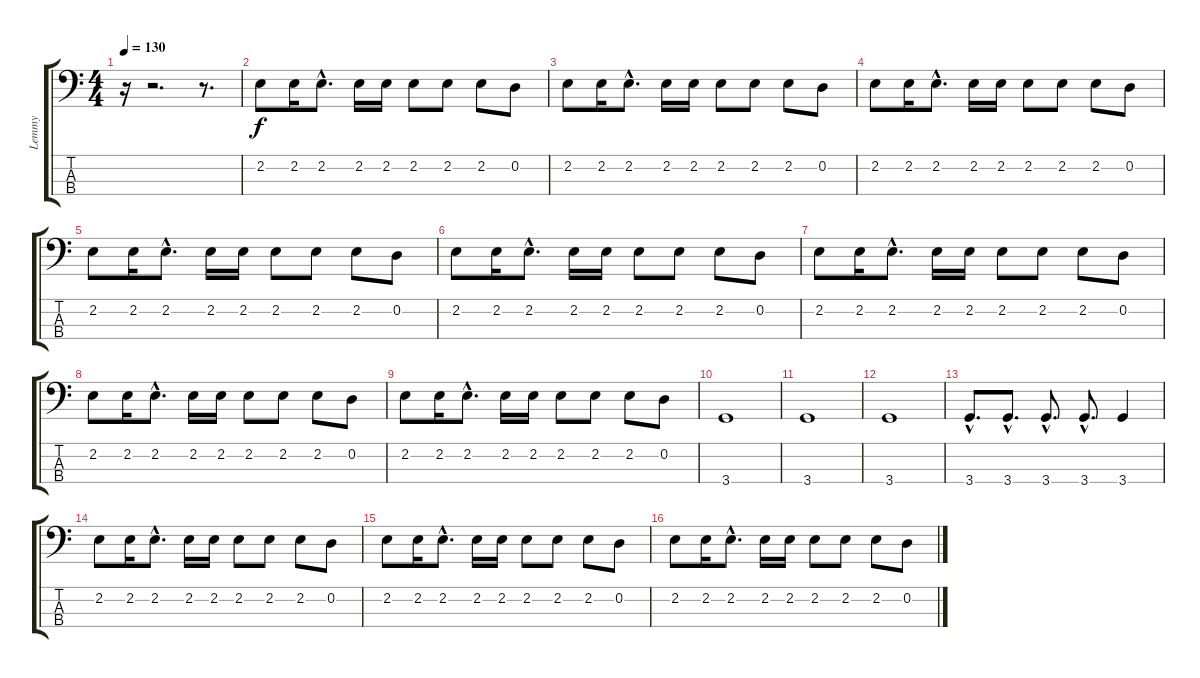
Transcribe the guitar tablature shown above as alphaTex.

\track ("Lemmy" "Lemmy") {instrument electricbasspick}
\staff {score tabs}
\tuning (G2 D2 A1 E1) {hide}
\ts (4 4)
\tempo 130
\clef f4
\ks c
r.16{dy f instrument electricbasspick} r.2{d} r.8{d} |
2.2.8 2.2.16 2.2{hac}.8{d} 2.2.16 2.2.16 2.2.8 2.2.8 2.2.8 0.2.8 |
2.2.8 2.2.16 2.2{hac}.8{d} 2.2.16 2.2.16 2.2.8 2.2.8 2.2.8 0.2.8 |
2.2.8 2.2.16 2.2{hac}.8{d} 2.2.16 2.2.16 2.2.8 2.2.8 2.2.8 0.2.8 |
2.2.8 2.2.16 2.2{hac}.8{d} 2.2.16 2.2.16 2.2.8 2.2.8 2.2.8 0.2.8 |
2.2.8 2.2.16 2.2{hac}.8{d} 2.2.16 2.2.16 2.2.8 2.2.8 2.2.8 0.2.8 |
2.2.8 2.2.16 2.2{hac}.8{d} 2.2.16 2.2.16 2.2.8 2.2.8 2.2.8 0.2.8 |
2.2.8 2.2.16 2.2{hac}.8{d} 2.2.16 2.2.16 2.2.8 2.2.8 2.2.8 0.2.8 |
2.2.8 2.2.16 2.2{hac}.8{d} 2.2.16 2.2.16 2.2.8 2.2.8 2.2.8 0.2.8 |
3.4.1 |
3.4.1 |
3.4.1 |
3.4{hac}.8{d} 3.4{hac}.8{d} 3.4{hac}.8{d} 3.4{hac}.8{d} 3.4.4 |
2.2.8 2.2.16 2.2{hac}.8{d} 2.2.16 2.2.16 2.2.8 2.2.8 2.2.8 0.2.8 |
2.2.8 2.2.16 2.2{hac}.8{d} 2.2.16 2.2.16 2.2.8 2.2.8 2.2.8 0.2.8 |
2.2.8 2.2.16 2.2{hac}.8{d} 2.2.16 2.2.16 2.2.8 2.2.8 2.2.8 0.2.8
